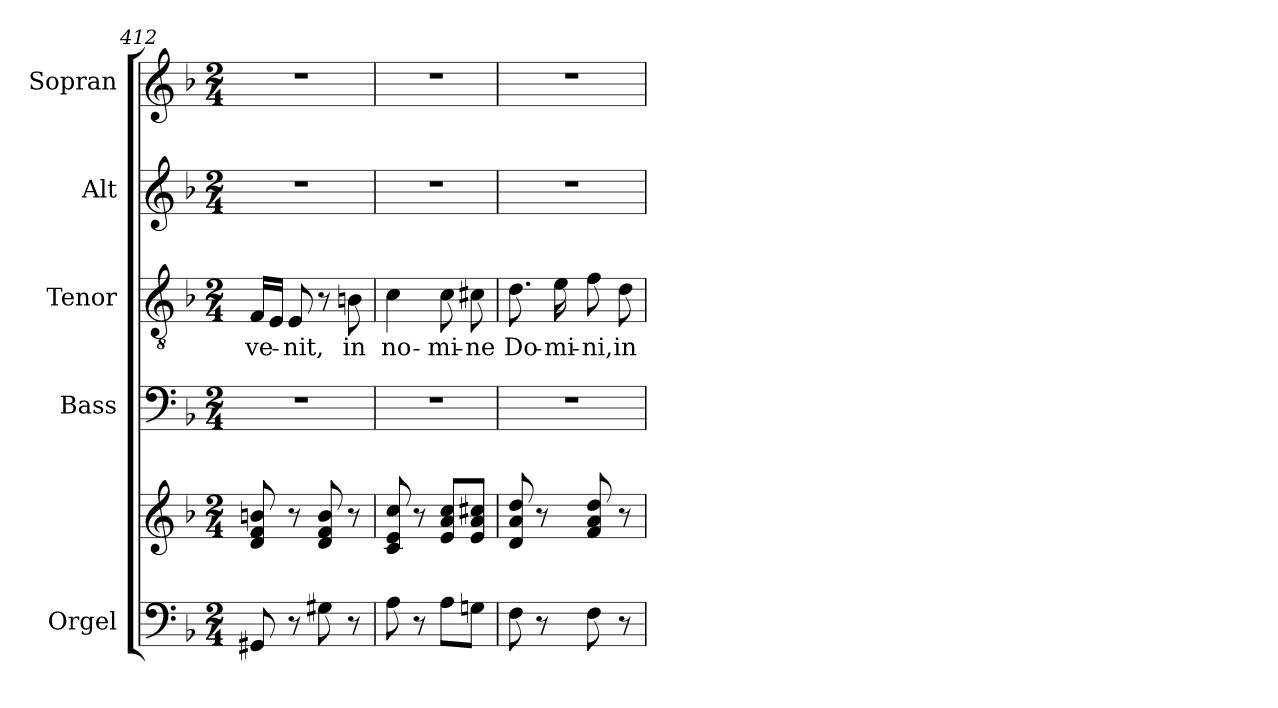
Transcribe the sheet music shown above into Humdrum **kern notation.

**kern	**kern	**kern	**kern	**text	**kern	**kern
*part5	*part5	*part4	*part3	*part3	*part2	*part1
*staff6	*staff5	*staff4	*staff3	*staff3	*staff2	*staff1
*I"Orgel	*	*I"Bass	*I"Tenor	*	*I"Alt	*I"Sopran
*I'Org.	*	*I'B.	*I'T.	*	*I'A.	*I'S.
*clefF4	*clefG2	*clefF4	*clefGv2	*	*clefG2	*clefG2
*k[b-]	*k[b-]	*k[b-]	*k[b-]	*	*k[b-]	*k[b-]
*F:	*F:	*F:	*F:	*	*F:	*F:
*M2/4	*M2/4	*M2/4	*M2/4	*	*M2/4	*M2/4
=412	=412	=412	=412	=412	=412	=412
!	!	!	!	!LO:LY:b	!	!
8GG#X/	8d/ 8f/ 8bn/	2r	16F/LL	ve-	2r	2r
.	.	.	16E/JJ	.	.	.
!	!	!	!	!LO:LY:b	!	!
8r	8r	.	8E/	-nit,	.	.
8G#X\	8d/ 8f/ 8b/	.	8r	.	.	.
!	!	!	!	!LO:LY:b	!	!
8r	8r	.	8Bn\	in	.	.
=413	=413	=413	=413	=413	=413	=413
!	!	!	!	!LO:LY:b	!	!
8A\	8c/ 8e/ 8cc/	2r	4c\	no-	2r	2r
8r	8r	.	.	.	.	.
!	!	!	!	!LO:LY:b	!	!
8A\L	8e/ 8a/ 8cc/L	.	8c\	-mi-	.	.
!	!	!	!	!LO:LY:b	!	!
8Gn\J	8e/ 8a/ 8cc#X/J	.	8c#X\	-ne	.	.
=414	=414	=414	=414	=414	=414	=414
!	!	!	!	!LO:LY:b	!	!
8F\	8d/ 8a/ 8dd/	2r	8.d\	Do-	2r	2r
8r	8r	.	.	.	.	.
!	!	!	!	!LO:LY:b	!	!
.	.	.	16e\	-mi-	.	.
!	!	!	!	!LO:LY:b	!	!
8F\	8f/ 8a/ 8dd/	.	8f\	-ni,	.	.
!	!	!	!	!LO:LY:b	!	!
8r	8r	.	8d\	in	.	.
=	=	=	=	=	=	=
*-	*-	*-	*-	*-	*-	*-
